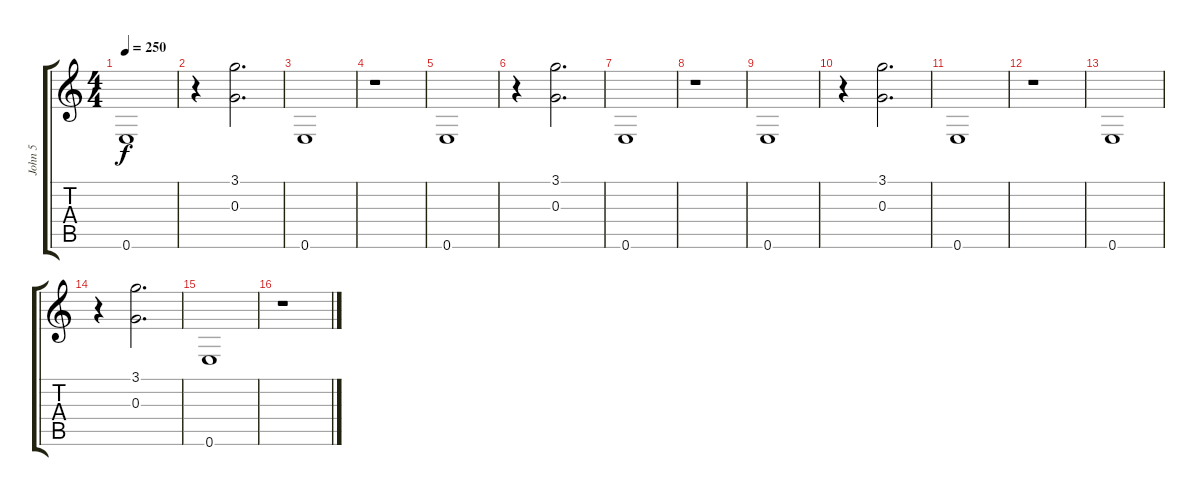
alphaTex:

\track ("John 5" "John 5") {instrument distortionguitar}
\staff {score tabs}
\tuning (E4 B3 G3 D3 A2 E2) {hide}
\ts (4 4)
\tempo 250
\clef g2
\ks c
0.6.1{dy f instrument distortionguitar} |
r.4 (3.1 0.3).2{d} |
0.6.1 |
r.1 |
0.6.1 |
r.4 (3.1 0.3).2{d} |
0.6.1 |
r.1 |
0.6.1 |
r.4 (3.1 0.3).2{d} |
0.6.1 |
r.1 |
0.6.1 |
r.4 (3.1 0.3).2{d} |
0.6.1 |
r.1
